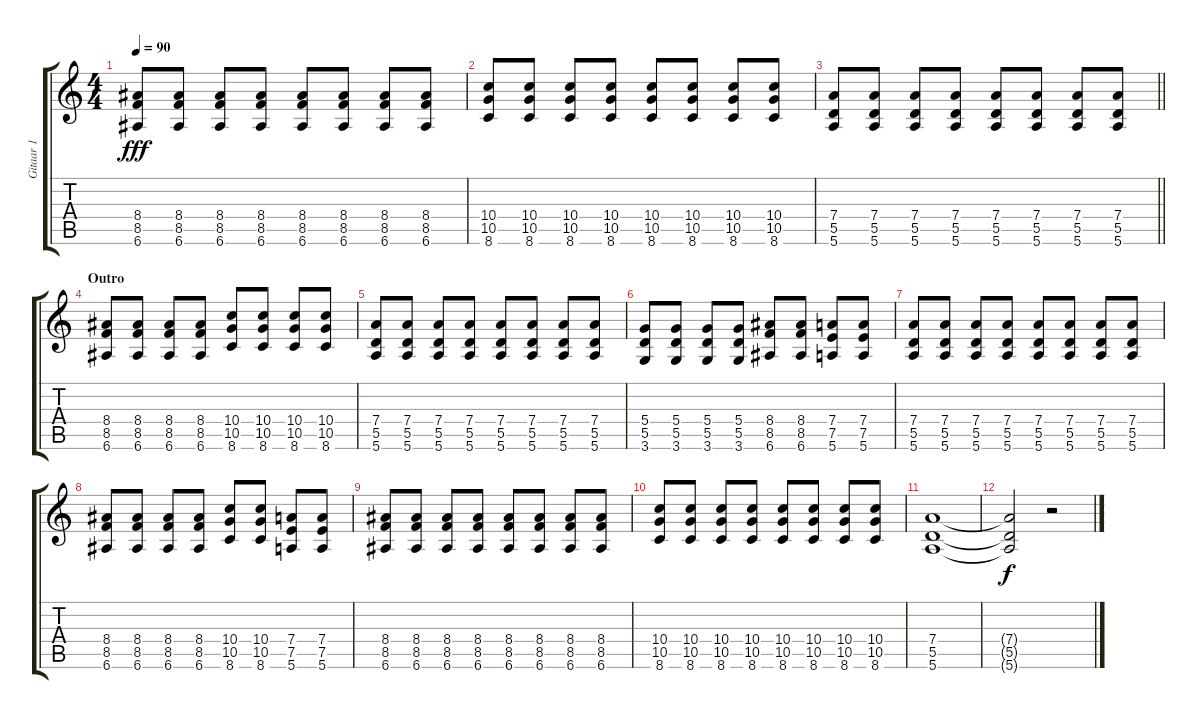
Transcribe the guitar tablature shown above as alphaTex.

\track ("Gitaar 1" "Gitaar 1") {instrument distortionguitar}
\staff {score tabs}
\tuning (E4 B3 G3 D3 A2 E2) {hide}
\ts (4 4)
\tempo 90
\clef g2
\ks c
(8.4 8.5 6.6).8{dy fff} (8.4 8.5 6.6).8 (8.4 8.5 6.6).8 (8.4 8.5 6.6).8 (8.4 8.5 6.6).8 (8.4 8.5 6.6).8 (8.4 8.5 6.6).8 (8.4 8.5 6.6).8 |
(10.4 10.5 8.6).8 (10.4 10.5 8.6).8 (10.4 10.5 8.6).8 (10.4 10.5 8.6).8 (10.4 10.5 8.6).8 (10.4 10.5 8.6).8 (10.4 10.5 8.6).8 (10.4 10.5 8.6).8 |
\barLineRight lightlight
(7.4 5.5 5.6).8 (7.4 5.5 5.6).8 (7.4 5.5 5.6).8 (7.4 5.5 5.6).8 (7.4 5.5 5.6).8 (7.4 5.5 5.6).8 (7.4 5.5 5.6).8 (7.4 5.5 5.6).8 |
\section ("" "Outro")
(8.4 8.5 6.6).8 (8.4 8.5 6.6).8 (8.4 8.5 6.6).8 (8.4 8.5 6.6).8 (10.4 10.5 8.6).8 (10.4 10.5 8.6).8 (10.4 10.5 8.6).8 (10.4 10.5 8.6).8 |
(7.4 5.5 5.6).8 (7.4 5.5 5.6).8 (7.4 5.5 5.6).8 (7.4 5.5 5.6).8 (7.4 5.5 5.6).8 (7.4 5.5 5.6).8 (7.4 5.5 5.6).8 (7.4 5.5 5.6).8 |
(5.4 5.5 3.6).8 (5.4 5.5 3.6).8 (5.4 5.5 3.6).8 (5.4 5.5 3.6).8 (8.4 8.5 6.6).8 (8.4 8.5 6.6).8 (7.4 7.5 5.6).8 (7.4 7.5 5.6).8 |
(7.4 5.5 5.6).8 (7.4 5.5 5.6).8 (7.4 5.5 5.6).8 (7.4 5.5 5.6).8 (7.4 5.5 5.6).8 (7.4 5.5 5.6).8 (7.4 5.5 5.6).8 (7.4 5.5 5.6).8 |
(8.4 8.5 6.6).8 (8.4 8.5 6.6).8 (8.4 8.5 6.6).8 (8.4 8.5 6.6).8 (10.4 10.5 8.6).8 (10.4 10.5 8.6).8 (7.4 7.5 5.6).8 (7.4 7.5 5.6).8 |
(8.4 8.5 6.6).8 (8.4 8.5 6.6).8 (8.4 8.5 6.6).8 (8.4 8.5 6.6).8 (8.4 8.5 6.6).8 (8.4 8.5 6.6).8 (8.4 8.5 6.6).8 (8.4 8.5 6.6).8 |
(10.4 10.5 8.6).8 (10.4 10.5 8.6).8 (10.4 10.5 8.6).8 (10.4 10.5 8.6).8 (10.4 10.5 8.6).8 (10.4 10.5 8.6).8 (10.4 10.5 8.6).8 (10.4 10.5 8.6).8 |
(7.4 5.5 5.6).1 |
(7.4{t} 5.5{t} 5.6{t}).2{dy f} r.2
